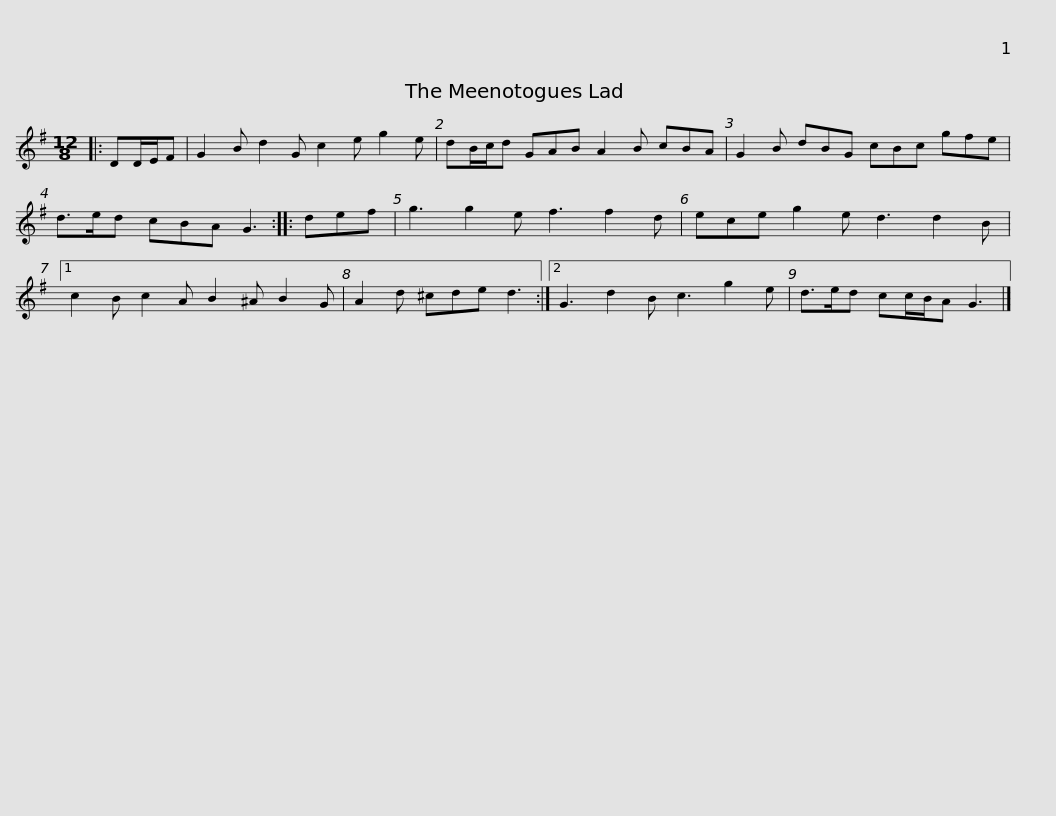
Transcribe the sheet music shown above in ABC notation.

X:1
L:1/8
M:12/8
I:linebreak $
K:G
V:1 treble
V:1
|: DD/E/F | G2 B d2 G c2 e g2 e | dB/c/d GAB A2 B cBA | G2 B dBG cBc gfe |$ d>ed cBA G3 :: %5
 def | g3 g2 e f3 f2 d | ece g2 e d3 d2 B |1 c2 B c2 A B2 ^A B2 G |$ A2 d ^cde d3 :|2 %10
 G3 d2 B c3 g2 e | d>ed cc/B/A G3 |] %12
